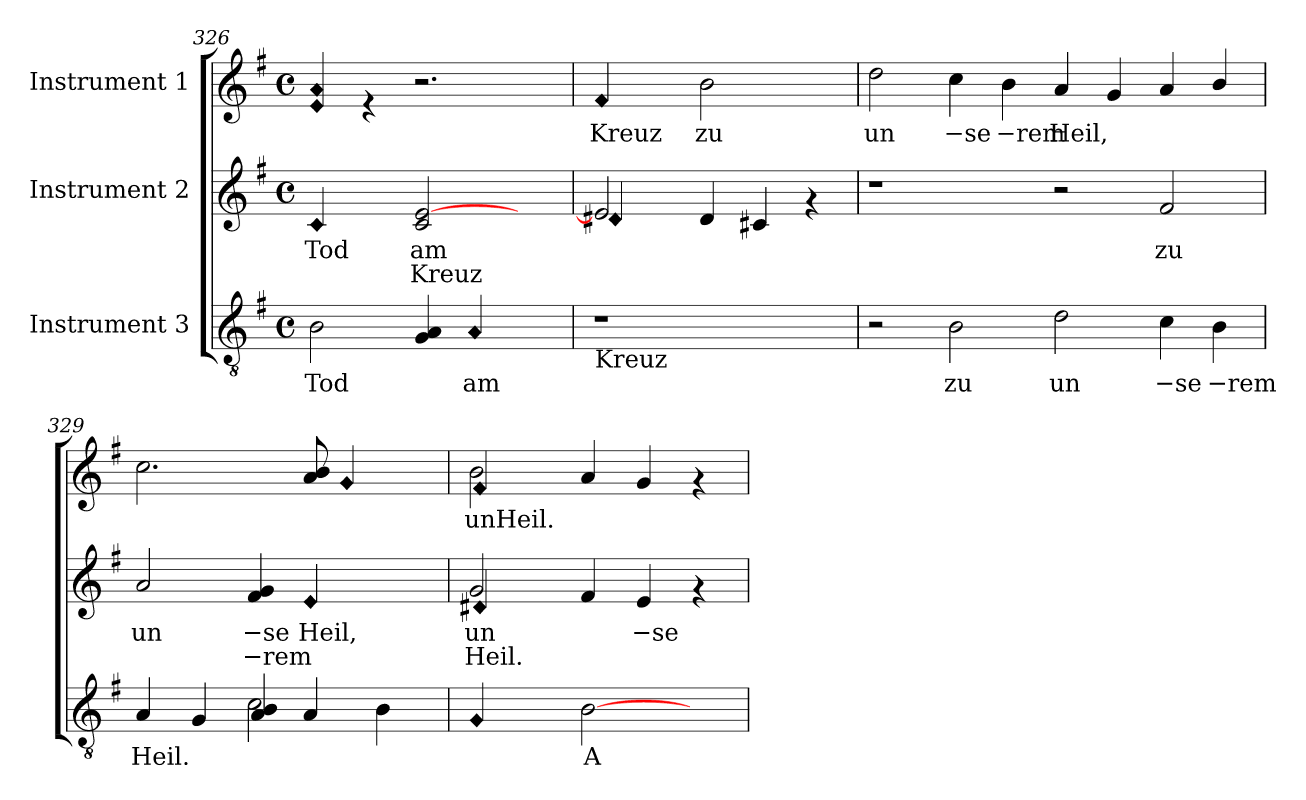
**kern	**text	**kern	**text	**text	**kern	**text
*part3	*part3	*part2	*part2	*part2	*part1	*part1
*staff3	*staff3	*staff2	*staff2	*staff2	*staff1	*staff1
*I"Instrument 3	*	*I"Instrument 2	*	*	*I"Instrument 1	*
*clefGv2	*	*clefG2	*	*	*clefG2	*
*k[f#]	*	*k[f#]	*	*	*k[f#]	*
*G:	*	*G:	*	*	*G:	*
*M4/4	*	*M4/4	*	*	*M4/4	*
*met(c)	*	*met(c)	*	*	*met(c)	*
=326	=326	=326	=326	=326	=326	=326
!	!LO:LY:b:cj	!LO:N:head=diamond	!LO:LY:b:rj	!LO:LY:b:rj	!LO:N:n=1:head=diamond	!
!	!	!	!	!	!LO:N:n=2:head=diamond	!
2B\	Tod	4c/	Tod	.	4e/ 4a/	.
.	.	4ryy	.	.	4rd	.
!	!LO:LY:b:cj	!	!LO:LY:b:rj	!LO:LY:b:rj	!	!
4A/ 4G/	.	2c/ [<2e/	am	Kreuz	2.r	.
!LO:N:head=diamond	!LO:LY:b:cj	!	!	!	!	!
4A/	am	.	.	.	.	.
4ryy	.	4ryy	.	.	.	.
=327	=327	=327	=327	=327	=327	=327
*	*	*^	*	*	*	*
!LO:TX:b:t=Kreuz	!	!	!	!	!	!	!
!	!	!	!LO:N:head=diamond	!LO:LY:b:rj	!	!LO:N:head=diamond	!LO:LY:b:cj
1r	.	2e/]	4d#X/	.	.	4f#/	Kreuz
.	.	.	1ryy	.	.	4ryy	.
!	!	!	!	!LO:LY:b:rj	!	!	!LO:LY:b:cj
.	.	4d#/	.	.	.	2b\	zu
!	!	!	!	!LO:LY:b:rj	!	!	!
.	.	4c#X/	.	.	.	.	.
4ryy	.	4rf	.	.	.	4ryy	.
*	*	*v	*v	*	*	*	*
!!LO:LB:g=z
=328	=328	=328	=328	=328	=328	=328
!	!	!	!	!	!	!LO:LY:b:cj
2r	.	1r	.	.	2dd\	un
!	!LO:LY:b:cj	!	!	!	!	!LO:LY:b:cj
2B\	zu	.	.	.	4cc\	−se
!	!	!	!	!	!	!LO:LY:b:cj
.	.	.	.	.	4b\	−rem
!	!LO:LY:b:cj	!	!	!	!	!LO:LY:b:cj
2d\	un	2r	.	.	4a/	Heil,
!	!	!	!	!	!	!LO:LY:b:cj
.	.	.	.	.	4g/	.
!	!LO:LY:b:cj	!	!LO:LY:b:rj	!	!	!LO:LY:b:cj
4c\	−se	2f#/	zu	.	4a/	.
!	!LO:LY:b:cj	!	!	!	!	!LO:LY:b:cj
4B\	−rem	.	.	.	4b/	.
=329	=329	=329	=329	=329	=329	=329
!	!LO:LY:b:cj	!	!LO:LY:b:rj	!LO:LY:b:rj	!	!
*^	*	*	*	*	*	*
4A/	2ryy	Heil.	2a/	un	.	2.cc\	.
!	!	!LO:LY:b:cj	!	!	!	!	!
4G/	.	.	.	.	.	.	.
!	!	!LO:LY:b:cj	!	!LO:LY:b:rj	!LO:LY:b:rj	!	!
2c\	4B/ 4A/	.	4g/ 4f#/	−se	−rem	.	.
!	!	!LO:LY:b:cj	!LO:N:head=diamond	!LO:LY:b:rj	!LO:LY:b:rj	!	!LO:LY:b:cj
.	4A/	.	4e/	Heil,	.	8b/ 8a/	.
!	!	!	!	!	!	!LO:N:head=diamond	!LO:LY:b:cj
.	.	.	.	.	.	4g/	.
4B\	4ryy	.	4ryy	.	.	.	.
.	.	.	.	.	.	8ryy	.
*v	*v	*	*	*	*	*	*
=330	=330	=330	=330	=330	=330	=330
*	*	*^	*	*	*^	*
!LO:N:head=diamond	!LO:LY:b:cj	!	!LO:N:head=diamond	!LO:LY:b:rj	!LO:LY:b:rj	!	!LO:N:head=diamond	!LO:LY:b:cj
4G/	.	2g/	4d#X/	un	Heil.	2b\	4f#/	unHeil.
4ryy	.	.	1ryy	.	.	.	1ryy	.
!	!LO:LY:b:cj	!	!	!LO:LY:b:rj	!LO:LY:b:rj	!	!	!LO:LY:b:cj
[>2B\	A	4f#/	.	.	.	4a/	.	.
!	!	!	!	!LO:LY:b:rj	!LO:LY:b:rj	!	!	!LO:LY:b:cj
.	.	4e/	.	−se	.	4g/	.	.
4ryy	.	4rf	.	.	.	4rf	.	.
*	*	*v	*v	*	*	*	*	*
*	*	*	*	*	*v	*v	*
=	=	=	=	=	=	=
*-	*-	*-	*-	*-	*-	*-
